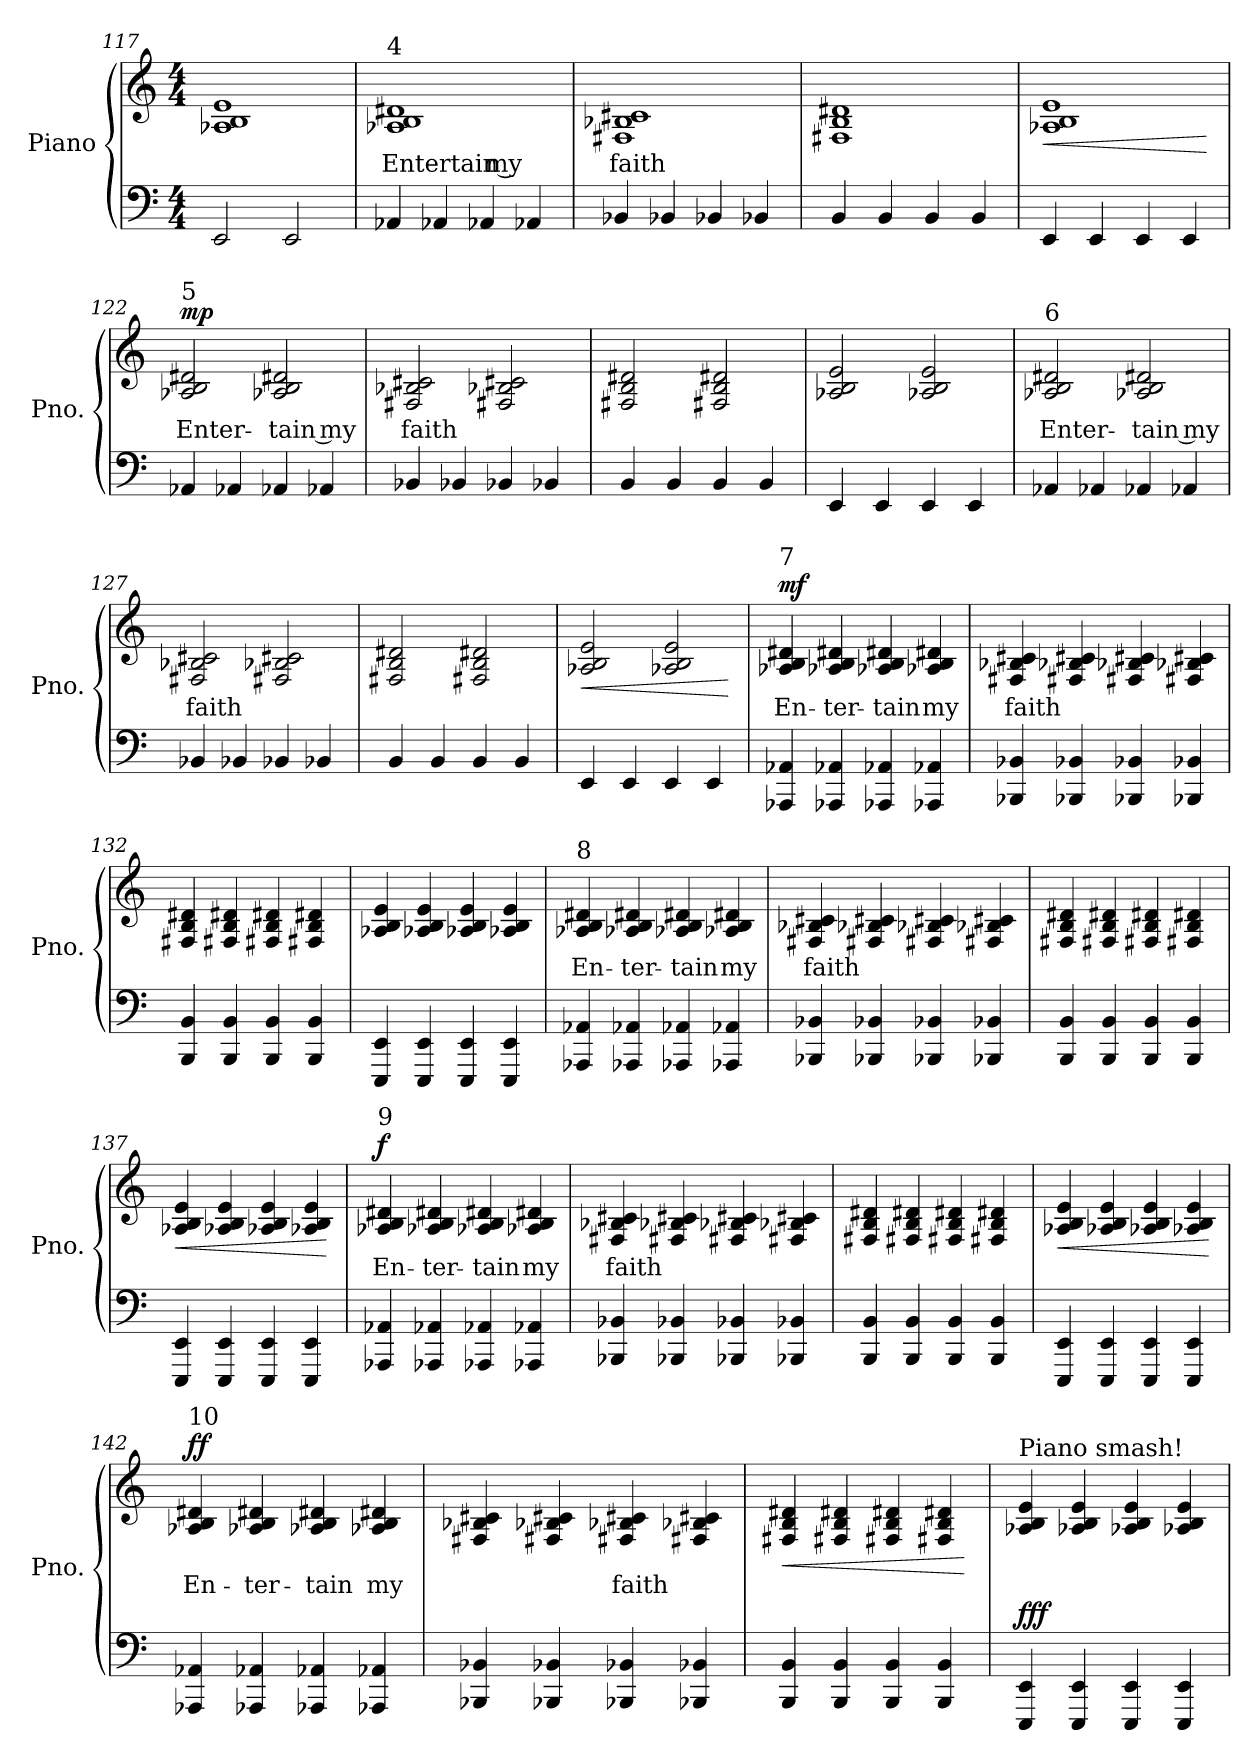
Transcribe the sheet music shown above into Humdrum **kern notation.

**kern	**kern	**text	**dynam
*part1	*part1	*part1	*part1
*staff2	*staff1	*staff1	*staff1/2
*I"Piano	*	*	*
*I'Pno.	*	*	*
*clefF4	*clefG2	*	*
*k[]	*k[]	*	*
*M4/4	*M4/4	*	*
=117	=117	=117	=117
2EE/	1A-X 1B 1e	.	.
2EE/	.	.	.
=118	=118	=118	=118
!	!LO:TX:a:t=4	!	!
4AA-X/	1A-X 1B 1d#X	Entertain my	.
4AA-X/	.	.	.
4AA-X/	.	.	.
4AA-X/	.	.	.
!!LO:LB:g=z
=119	=119	=119	=119
4BB-X/	1F#X 1B-X 1c#X	faith	.
4BB-X/	.	.	.
4BB-X/	.	.	.
4BB-X/	.	.	.
=120	=120	=120	=120
4BB/	1F#X 1B 1d#X	.	.
4BB/	.	.	.
4BB/	.	.	.
4BB/	.	.	.
=121	=121	=121	=121
!	!	!	!LO:HP:b
4EE/	1A-X 1B 1e	.	<
4EE/	.	.	.
4EE/	.	.	.
4EE/	.	.	.
.	.	.	[
=122	=122	=122	=122
!	!LO:TX:a:t=5	!	!
!	!	!	!LO:DY:b
4AA-X/	2A-X/ 2B/ 2d#X/	Enter-	mp
4AA-X/	.	.	.
4AA-X/	2A-X/ 2B/ 2d#X/	-tain my	.
4AA-X/	.	.	.
=123	=123	=123	=123
4BB-X/	2F#X/ 2B-X/ 2c#X/	faith	.
4BB-X/	.	.	.
4BB-X/	2F#X/ 2B-X/ 2c#X/	.	.
4BB-X/	.	.	.
=124	=124	=124	=124
4BB/	2F#X/ 2B/ 2d#X/	.	.
4BB/	.	.	.
4BB/	2F#X/ 2B/ 2d#X/	.	.
4BB/	.	.	.
!!LO:LB:g=z
=125	=125	=125	=125
4EE/	2A-X/ 2B/ 2e/	.	.
4EE/	.	.	.
4EE/	2A-X/ 2B/ 2e/	.	.
4EE/	.	.	.
=126	=126	=126	=126
!	!LO:TX:a:t=6	!	!
4AA-X/	2A-X/ 2B/ 2d#X/	Enter-	.
4AA-X/	.	.	.
4AA-X/	2A-X/ 2B/ 2d#X/	-tain my	.
4AA-X/	.	.	.
=127	=127	=127	=127
4BB-X/	2F#X/ 2B-X/ 2c#X/	faith	.
4BB-X/	.	.	.
4BB-X/	2F#X/ 2B-X/ 2c#X/	.	.
4BB-X/	.	.	.
=128	=128	=128	=128
4BB/	2F#X/ 2B/ 2d#X/	.	.
4BB/	.	.	.
4BB/	2F#X/ 2B/ 2d#X/	.	.
4BB/	.	.	.
=129	=129	=129	=129
!	!	!	!LO:HP:b
4EE/	2A-X/ 2B/ 2e/	.	<
4EE/	.	.	.
4EE/	2A-X/ 2B/ 2e/	.	.
4EE/	.	.	.
.	.	.	[
!!LO:LB:g=z
=130	=130	=130	=130
!	!LO:TX:a:t=7	!	!
!	!	!	!LO:DY:b
4AAA-X/ 4AA-X/	4A-X/ 4B/ 4d#X/	En-	mf
4AAA-X/ 4AA-X/	4A-X/ 4B/ 4d#X/	-ter-	.
4AAA-X/ 4AA-X/	4A-X/ 4B/ 4d#X/	-tain	.
4AAA-X/ 4AA-X/	4A-X/ 4B/ 4d#X/	my	.
=131	=131	=131	=131
4BBB-X/ 4BB-X/	4F#X/ 4B-X/ 4c#X/	faith	.
4BBB-X/ 4BB-X/	4F#X/ 4B-X/ 4c#X/	.	.
4BBB-X/ 4BB-X/	4F#X/ 4B-X/ 4c#X/	.	.
4BBB-X/ 4BB-X/	4F#X/ 4B-X/ 4c#X/	.	.
=132	=132	=132	=132
4BBB/ 4BB/	4F#X/ 4B/ 4d#X/	.	.
4BBB/ 4BB/	4F#X/ 4B/ 4d#X/	.	.
4BBB/ 4BB/	4F#X/ 4B/ 4d#X/	.	.
4BBB/ 4BB/	4F#X/ 4B/ 4d#X/	.	.
!!LO:PB:g=z
=133	=133	=133	=133
4EEE/ 4EE/	4A-X/ 4B/ 4e/	.	.
4EEE/ 4EE/	4A-X/ 4B/ 4e/	.	.
4EEE/ 4EE/	4A-X/ 4B/ 4e/	.	.
4EEE/ 4EE/	4A-X/ 4B/ 4e/	.	.
=134	=134	=134	=134
!	!LO:TX:a:t=8	!	!
4AAA-X/ 4AA-X/	4A-X/ 4B/ 4d#X/	En-	.
4AAA-X/ 4AA-X/	4A-X/ 4B/ 4d#X/	-ter-	.
4AAA-X/ 4AA-X/	4A-X/ 4B/ 4d#X/	-tain	.
4AAA-X/ 4AA-X/	4A-X/ 4B/ 4d#X/	my	.
=135	=135	=135	=135
4BBB-X/ 4BB-X/	4F#X/ 4B-X/ 4c#X/	faith	.
4BBB-X/ 4BB-X/	4F#X/ 4B-X/ 4c#X/	.	.
4BBB-X/ 4BB-X/	4F#X/ 4B-X/ 4c#X/	.	.
4BBB-X/ 4BB-X/	4F#X/ 4B-X/ 4c#X/	.	.
!!LO:LB:g=z
=136	=136	=136	=136
4BBB/ 4BB/	4F#X/ 4B/ 4d#X/	.	.
4BBB/ 4BB/	4F#X/ 4B/ 4d#X/	.	.
4BBB/ 4BB/	4F#X/ 4B/ 4d#X/	.	.
4BBB/ 4BB/	4F#X/ 4B/ 4d#X/	.	.
=137	=137	=137	=137
!	!	!	!LO:HP:b
4EEE/ 4EE/	4A-X/ 4B/ 4e/	.	<
4EEE/ 4EE/	4A-X/ 4B/ 4e/	.	.
4EEE/ 4EE/	4A-X/ 4B/ 4e/	.	.
4EEE/ 4EE/	4A-X/ 4B/ 4e/	.	.
.	.	.	[
=138	=138	=138	=138
!	!LO:TX:a:t=9	!	!
!	!	!	!LO:DY:b
4AAA-X/ 4AA-X/	4A-X/ 4B/ 4d#X/	En-	f
4AAA-X/ 4AA-X/	4A-X/ 4B/ 4d#X/	-ter-	.
4AAA-X/ 4AA-X/	4A-X/ 4B/ 4d#X/	-tain	.
4AAA-X/ 4AA-X/	4A-X/ 4B/ 4d#X/	my	.
!!LO:LB:g=z
=139	=139	=139	=139
4BBB-X/ 4BB-X/	4F#X/ 4B-X/ 4c#X/	faith	.
4BBB-X/ 4BB-X/	4F#X/ 4B-X/ 4c#X/	.	.
4BBB-X/ 4BB-X/	4F#X/ 4B-X/ 4c#X/	.	.
4BBB-X/ 4BB-X/	4F#X/ 4B-X/ 4c#X/	.	.
=140	=140	=140	=140
4BBB/ 4BB/	4F#X/ 4B/ 4d#X/	.	.
4BBB/ 4BB/	4F#X/ 4B/ 4d#X/	.	.
4BBB/ 4BB/	4F#X/ 4B/ 4d#X/	.	.
4BBB/ 4BB/	4F#X/ 4B/ 4d#X/	.	.
=141	=141	=141	=141
!	!	!	!LO:HP:b
4EEE/ 4EE/	4A-X/ 4B/ 4e/	.	<
4EEE/ 4EE/	4A-X/ 4B/ 4e/	.	.
4EEE/ 4EE/	4A-X/ 4B/ 4e/	.	.
4EEE/ 4EE/	4A-X/ 4B/ 4e/	.	.
.	.	.	[
!!LO:LB:g=z
=142	=142	=142	=142
!	!LO:TX:a:t=10	!	!
!	!	!	!LO:DY:b
4AAA-X/ 4AA-X/	4A-X/ 4B/ 4d#X/	En-	ff
4AAA-X/ 4AA-X/	4A-X/ 4B/ 4d#X/	-ter-	.
4AAA-X/ 4AA-X/	4A-X/ 4B/ 4d#X/	-tain	.
4AAA-X/ 4AA-X/	4A-X/ 4B/ 4d#X/	my	.
=143	=143	=143	=143
4BBB-X/ 4BB-X/	4F#X/ 4B-X/ 4c#X/	.	.
4BBB-X/ 4BB-X/	4F#X/ 4B-X/ 4c#X/	.	.
4BBB-X/ 4BB-X/	4F#X/ 4B-X/ 4c#X/	faith	.
4BBB-X/ 4BB-X/	4F#X/ 4B-X/ 4c#X/	.	.
=144	=144	=144	=144
!	!	!	!LO:HP:b
4BBB/ 4BB/	4F#X/ 4B/ 4d#X/	.	<
4BBB/ 4BB/	4F#X/ 4B/ 4d#X/	.	.
4BBB/ 4BB/	4F#X/ 4B/ 4d#X/	.	.
4BBB/ 4BB/	4F#X/ 4B/ 4d#X/	.	.
.	.	.	[
!!LO:LB:g=z
=145	=145	=145	=145
!	!LO:TX:a:t=Piano smash!	!	!
!	!	!	!LO:DY:a=2
4EEE/ 4EE/	4A-X/ 4B/ 4e/	.	fff
4EEE/ 4EE/	4A-X/ 4B/ 4e/	.	.
4EEE/ 4EE/	4A-X/ 4B/ 4e/	.	.
4EEE/ 4EE/	4A-X/ 4B/ 4e/	.	.
=	=	=	=
*-	*-	*-	*-
